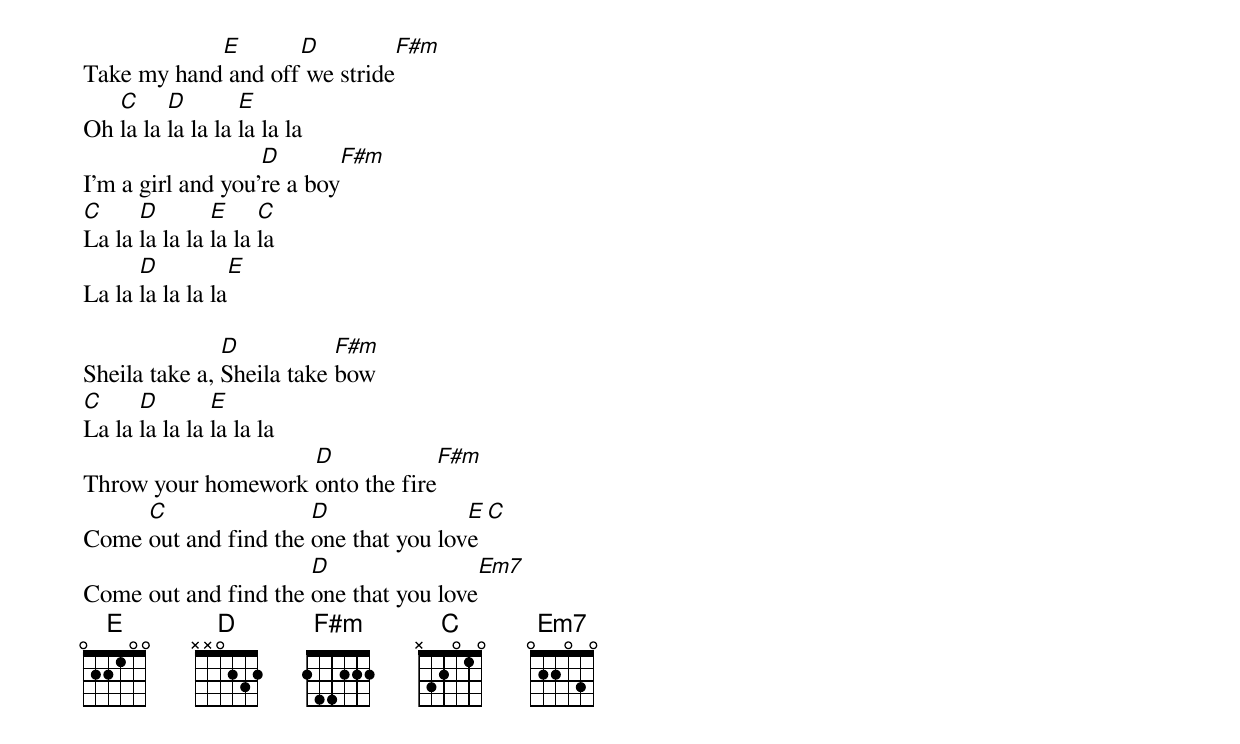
Take my hand[E] and off[D] we stride[F#m]
Oh [C]la la [D]la la la [E]la la la
I'm a girl and you'[D]re a boy[F#m]
[C]La la [D]la la la [E]la la [C]la
La la [D]la la la la[E]

Sheila take a, [D]Sheila take [F#m]bow
[C]La la [D]la la la [E]la la la
Throw your homework [D]onto the fire[F#m]
Come [C]out and find the [D]one that you lov[E]e[C]
Come out and find the [D]one that you love[Em7]
